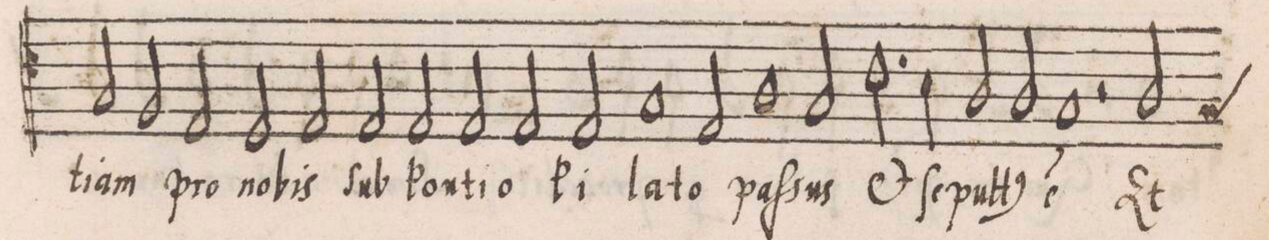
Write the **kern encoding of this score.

**kern	**text
*I"TENOR	*
*clefC4	*
*k[]	*
*met(C|)	*
*M2/1	*
2G/	-ti-
2F/	-am
2E/	pro
2D/	no-
=78-	=78-
2E/	-bis
2E/	Sub
2E/	Pon-
2E/	-ti-
=79-	=79-
2E/	-o
2E/	Pi-
1G/	-la-
=80-	=80-
2E/	-to
1A\	paſ-
2G/	-sus
=81-	=81-
2.c\	e(t)
4B\	ſe-
2A/	-pul-
2A/	-t(us)
=82-	=82-
1G/	e(st)
2r	.
*custos:G	*
2A/	Et
=83-	=83-
*-	*-
